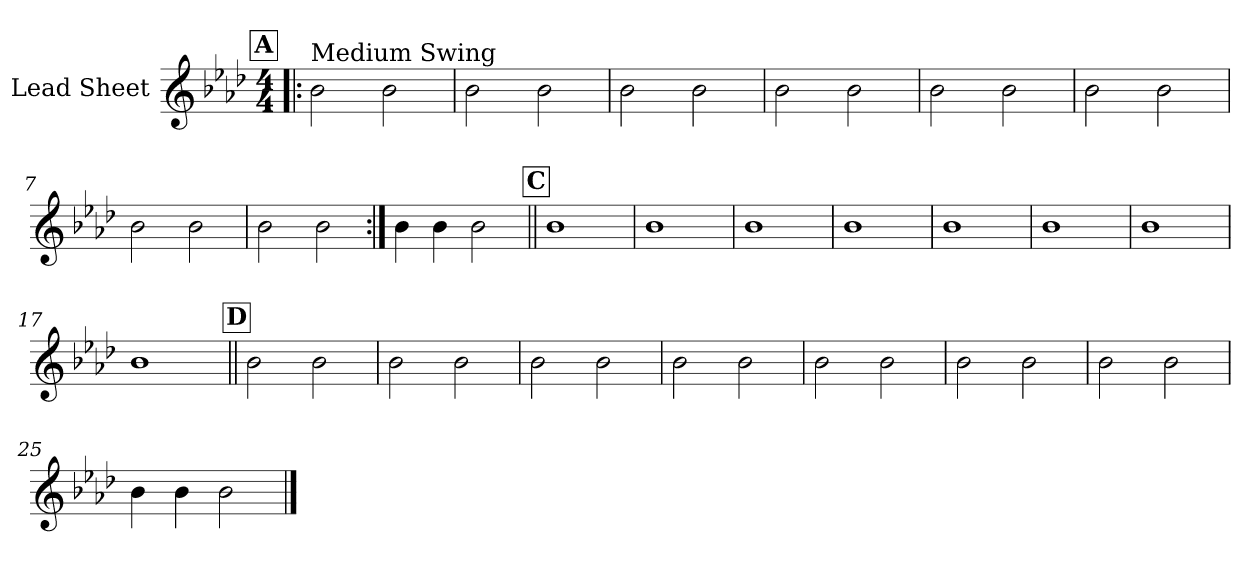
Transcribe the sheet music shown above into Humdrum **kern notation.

**kern
*part1
*staff1
*I"Lead Sheet
*clefG2
*k[b-e-a-d-]
*A-:
*M4/4
!!LO:REH:place=s1:a:fs=14:t=A
=1!|:
!LO:TX:a:t=Medium Swing
2b-\
2b-\
=2
2b-\
2b-\
=3
2b-\
2b-\
=4
2b-\
2b-\
!!LO:LB:g=z
=5
2b-\
2b-\
=6
2b-\
2b-\
=7
2b-\
2b-\
=8
2b-\
2b-\
!!LO:LB:g=z
=9:|!
4b-\
4b-\
2b-\
!!LO:LB:g=z
!!LO:REH:place=s1:a:fs=14:t=C
=10||
1b-
=11
1b-
=12
1b-
=13
1b-
!!LO:LB:g=z
=14
1b-
=15
1b-
=16
1b-
=17
1b-
!!LO:LB:g=z
!!LO:REH:place=s1:a:fs=14:t=D
=18||
2b-\
2b-\
=19
2b-\
2b-\
=20
2b-\
2b-\
=21
2b-\
2b-\
!!LO:LB:g=z
=22
2b-\
2b-\
=23
2b-\
2b-\
=24
2b-\
2b-\
=25
4b-\
4b-\
2b-\
==
*-
